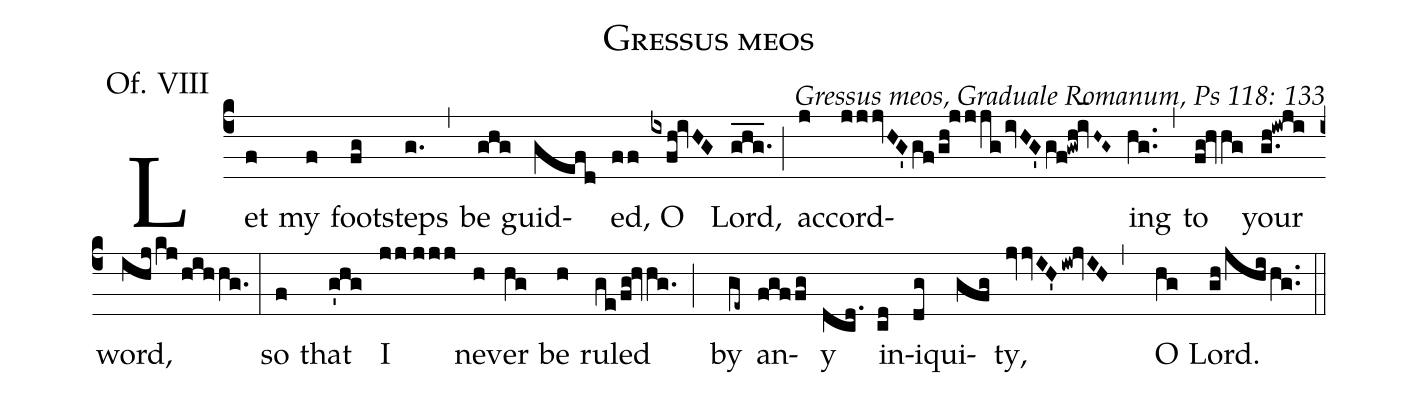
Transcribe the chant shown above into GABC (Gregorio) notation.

name: Gressus meos;
office-part: Offertorium;
mode: 8;
annotation: Of. VIII;
commentary: Gressus meos, Graduale Romanum, Ps 118: 133;
%%
(c4)Let(f) my(f) foot(fg)steps(g.) (,) be(ghg) guid(gefd)ed,(ff) O(ixfh!ivHG) Lord,(ghg___.) (;)

ac(j)cord(jjjvHG'gf/gh!jjjgivHG'gf!gwh!iv_[oh:h]H~G~)ing(hg..) (,) to(fg!hvhg) your(g.h!iwji) word,(ihjkjhihhg.) (:)
so(f) that(g'hg) I(jj//jjj) nev(h)er(hg) be(h) ruled(ge/fg!hvhg.;)
by(ge~) an(fgffg)y(dcd.) in(cd)iq(dg)ui(gfg)ty,(jvvIH'iw!jvIH,) O(hg) Lord.(gh/jhi/hg..) (::)
